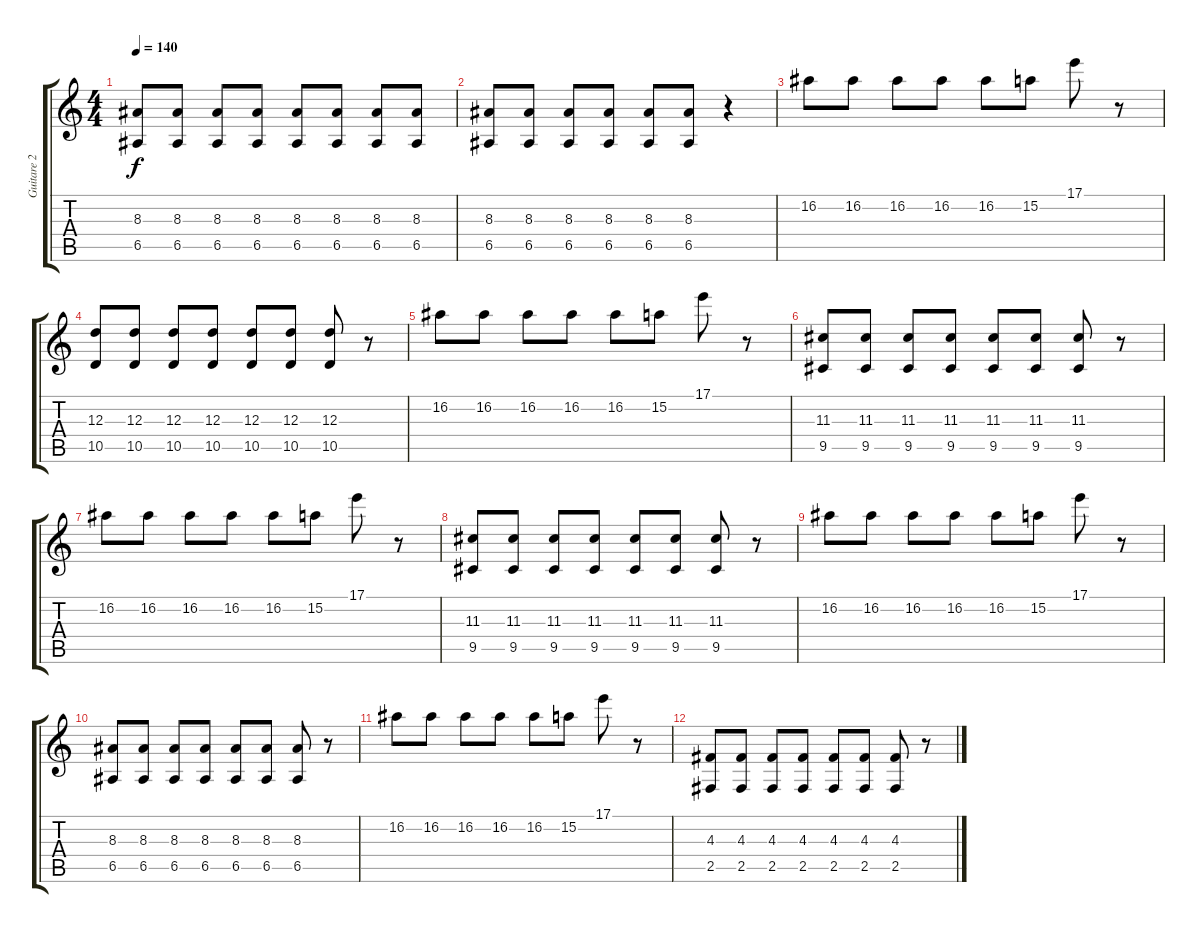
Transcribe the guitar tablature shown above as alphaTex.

\track ("Guitare 2" "Guitare 2") {instrument distortionguitar}
\staff {score tabs}
\tuning (B3 Gb3 D3 A2 E2 B1) {hide}
\ts (4 4)
\tempo 140
\clef g2
\ks c
(8.3 6.5).8{dy f} (8.3 6.5).8 (8.3 6.5).8 (8.3 6.5).8 (8.3 6.5).8 (8.3 6.5).8 (8.3 6.5).8 (8.3 6.5).8 |
(8.3 6.5).8 (8.3 6.5).8 (8.3 6.5).8 (8.3 6.5).8 (8.3 6.5).8 (8.3 6.5).8 r.4 |
16.2.8 16.2.8 16.2.8 16.2.8 16.2.8 15.2.8 17.1.8 r.8 |
(12.3 10.5).8 (12.3 10.5).8 (12.3 10.5).8 (12.3 10.5).8 (12.3 10.5).8 (12.3 10.5).8 (12.3 10.5).8 r.8 |
16.2.8 16.2.8 16.2.8 16.2.8 16.2.8 15.2.8 17.1.8 r.8 |
(11.3 9.5).8 (11.3 9.5).8 (11.3 9.5).8 (11.3 9.5).8 (11.3 9.5).8 (11.3 9.5).8 (11.3 9.5).8 r.8 |
16.2.8 16.2.8 16.2.8 16.2.8 16.2.8 15.2.8 17.1.8 r.8 |
(11.3 9.5).8 (11.3 9.5).8 (11.3 9.5).8 (11.3 9.5).8 (11.3 9.5).8 (11.3 9.5).8 (11.3 9.5).8 r.8 |
16.2.8 16.2.8 16.2.8 16.2.8 16.2.8 15.2.8 17.1.8 r.8 |
(8.3 6.5).8 (8.3 6.5).8 (8.3 6.5).8 (8.3 6.5).8 (8.3 6.5).8 (8.3 6.5).8 (8.3 6.5).8 r.8 |
16.2.8 16.2.8 16.2.8 16.2.8 16.2.8 15.2.8 17.1.8 r.8 |
(4.3 2.5).8 (4.3 2.5).8 (4.3 2.5).8 (4.3 2.5).8 (4.3 2.5).8 (4.3 2.5).8 (4.3 2.5).8 r.8
